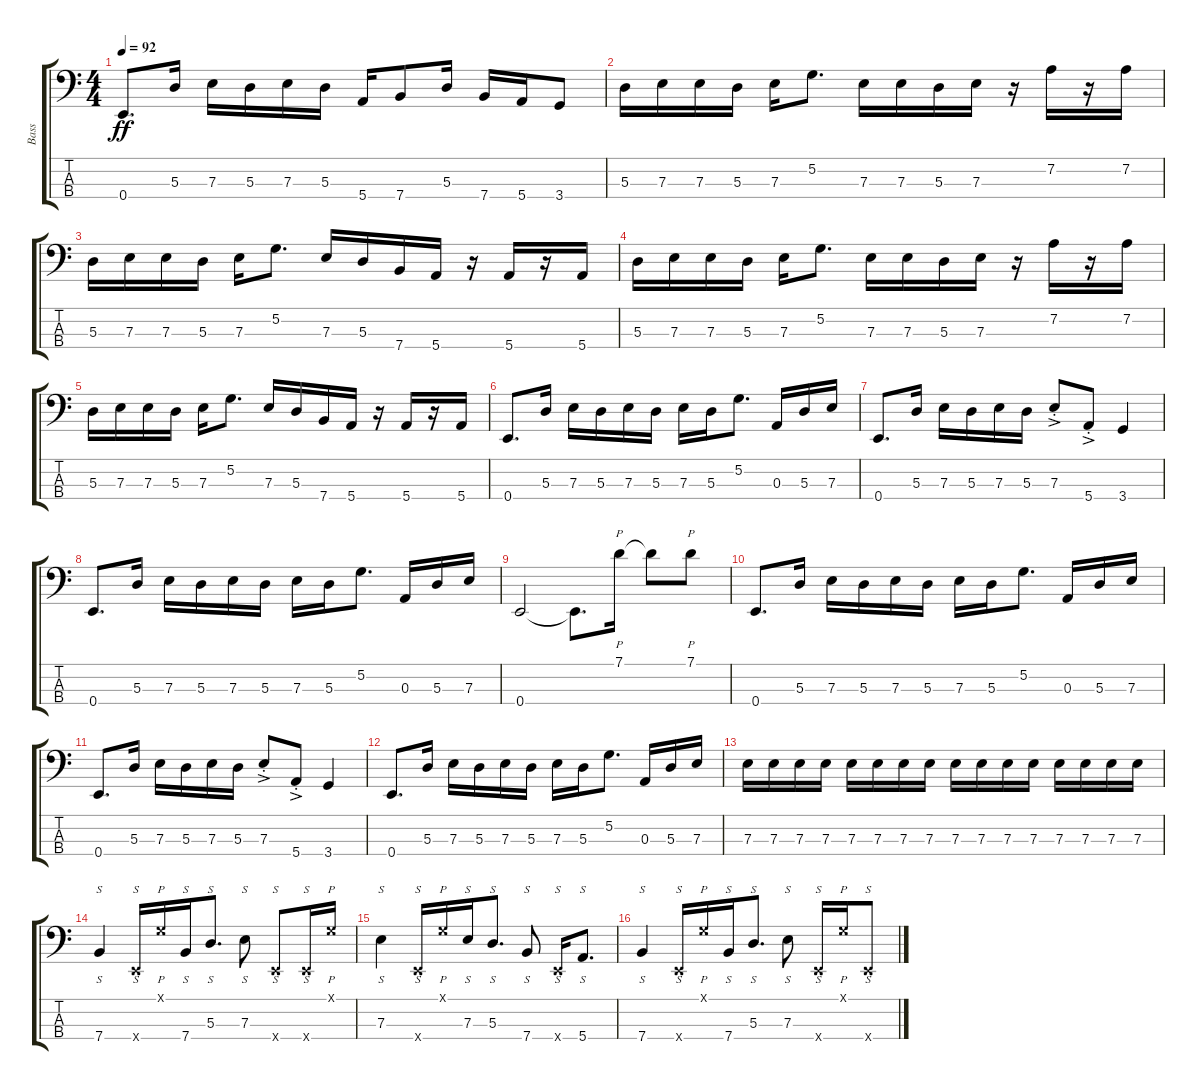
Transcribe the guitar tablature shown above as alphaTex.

\track ("Bass" "Bass") {instrument electricbassfinger}
\staff {score tabs}
\tuning (G2 D2 A1 E1) {hide}
\ts (4 4)
\tempo 92
\clef f4
\ks c
0.4.8{d dy ff} 5.3.16 7.3.16 5.3.16 7.3.16 5.3.16 5.4.16 7.4.8 5.3.16 7.4.16 5.4.16 3.4.8 |
5.3.16 7.3.16 7.3.16 5.3.16 7.3.16 5.2.8{d} 7.3.16 7.3.16 5.3.16 7.3.16 r.16 7.2.16 r.16 7.2.16 |
5.3.16 7.3.16 7.3.16 5.3.16 7.3.16 5.2.8{d} 7.3.16 5.3.16 7.4.16 5.4.16 r.16 5.4.16 r.16 5.4.16 |
5.3.16 7.3.16 7.3.16 5.3.16 7.3.16 5.2.8{d} 7.3.16 7.3.16 5.3.16 7.3.16 r.16 7.2.16 r.16 7.2.16 |
5.3.16 7.3.16 7.3.16 5.3.16 7.3.16 5.2.8{d} 7.3.16 5.3.16 7.4.16 5.4.16 r.16 5.4.16 r.16 5.4.16 |
0.4.8{d} 5.3.16 7.3.16 5.3.16 7.3.16 5.3.16 7.3.16 5.3.16 5.2.8{d} 0.3.16 5.3.16 7.3.16 |
0.4.8{d} 5.3.16 7.3.16 5.3.16 7.3.16 5.3.16 7.3{ac st}.8 5.4{ac st}.8 3.4.4 |
0.4.8{d} 5.3.16 7.3.16 5.3.16 7.3.16 5.3.16 7.3.16 5.3.16 5.2.8{d} 0.3.16 5.3.16 7.3.16 |
0.4.2 0.4{t}.8{d} 7.1.16{p} 7.1{t}.8 7.1.8{p} |
0.4.8{d} 5.3.16 7.3.16 5.3.16 7.3.16 5.3.16 7.3.16 5.3.16 5.2.8{d} 0.3.16 5.3.16 7.3.16 |
0.4.8{d} 5.3.16 7.3.16 5.3.16 7.3.16 5.3.16 7.3{ac st}.8 5.4{ac st}.8 3.4.4 |
0.4.8{d} 5.3.16 7.3.16 5.3.16 7.3.16 5.3.16 7.3.16 5.3.16 5.2.8{d} 0.3.16 5.3.16 7.3.16 |
7.3.16 7.3.16 7.3.16 7.3.16 7.3.16 7.3.16 7.3.16 7.3.16 7.3.16 7.3.16 7.3.16 7.3.16 7.3.16 7.3.16 7.3.16 7.3.16 |
7.4.4{s} 0.4{x}.16{s} 0.1{x}.16{p} 7.4.16{s} 5.3.8{s d} 7.3.8{s} 0.4{x}.8{s} 0.4{x}.16{s} 0.1{x}.16{p} |
7.3.4{s} 0.4{x}.16{s} 0.1{x}.16{p} 7.3.16{s} 5.3.8{s d} 7.4.8{s} 0.4{x}.16{s} 5.4.8{s d} |
7.4.4{s} 0.4{x}.16{s} 0.1{x}.16{p} 7.4.16{s} 5.3.8{s d} 7.3.8{s} 0.4{x}.16{s} 0.1{x}.16{p} 0.4{x}.8{s}
